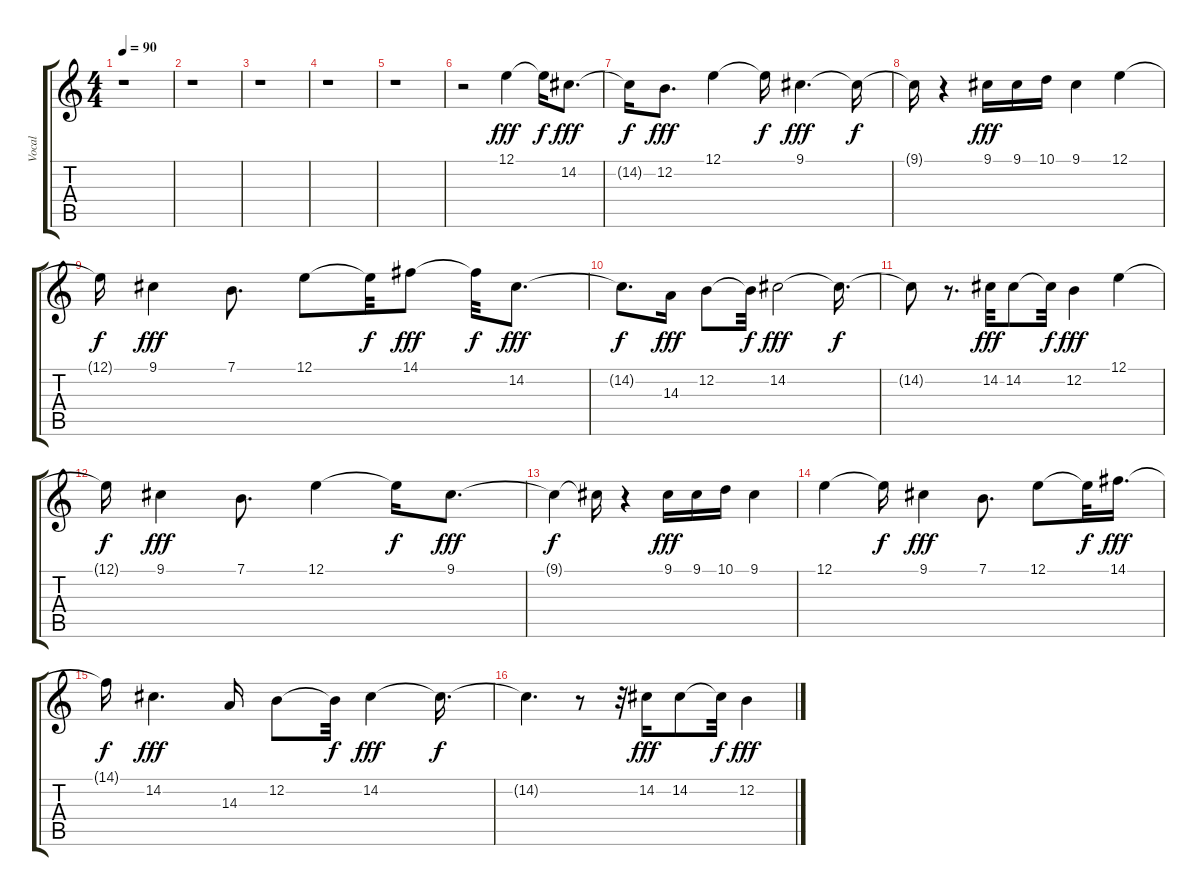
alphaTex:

\track ("Vocal" "Vocal") {instrument drawbarorgan}
\staff {score tabs}
\tuning (E4 B3 G3 D3 A2 E2) {hide}
\ts (4 4)
\tempo 90
\clef g2
\ks c
r.1{dy fff} |
r.1 |
r.1 |
r.1 |
r.1 |
r.2 12.1.4 12.1{t}.16{dy f} 14.2.8{d dy fff} |
14.2{t}.16{dy f} 12.2.8{d dy fff} 12.1.4 12.1{t}.16{dy f} 9.1.4{d dy fff} 9.1{t}.16{dy f} |
9.1{t}.16 r.4 9.1.16{dy fff} 9.1.16 10.1.16 9.1.4 12.1.4 |
12.1{t}.16{dy f} 9.1.4{dy fff} 7.1.8{d} 12.1.8 12.1{t}.32{dy f} 14.1.8{dy fff} 14.1{t}.32{dy f} 14.2.8{d dy fff} |
14.2{t}.8{d dy f} 14.3.16{dy fff} 12.2.8 12.2{t}.32{dy f} 14.2.2{dy fff} 14.2{t}.16{d dy f} |
14.2{t}.8 r.8{d} 14.2.32{dy fff} 14.2.8 14.2{t}.32{dy f} 12.2.4{dy fff} 12.1.4 |
12.1{t}.16{dy f} 9.1.4{dy fff} 7.1.8{d} 12.1.4 12.1{t}.16{dy f} 9.1.8{d dy fff} |
9.1{t}.4{dy f} 9.1{t}.16 r.4 9.1.16{dy fff} 9.1.16 10.1.16 9.1.4 |
12.1.4 12.1{t}.16{dy f} 9.1.4{dy fff} 7.1.8{d} 12.1.8 12.1{t}.32{dy f} 14.1.16{d dy fff} |
14.1{t}.16{dy f} 14.2.4{d dy fff} 14.3.16 12.2.8 12.2{t}.32{dy f} 14.2.4{dy fff} 14.2{t}.16{d dy f} |
14.2{t}.4{d} r.8 r.32 14.2.16{dy fff} 14.2.8 14.2{t}.32{dy f} 12.2.4{dy fff}
